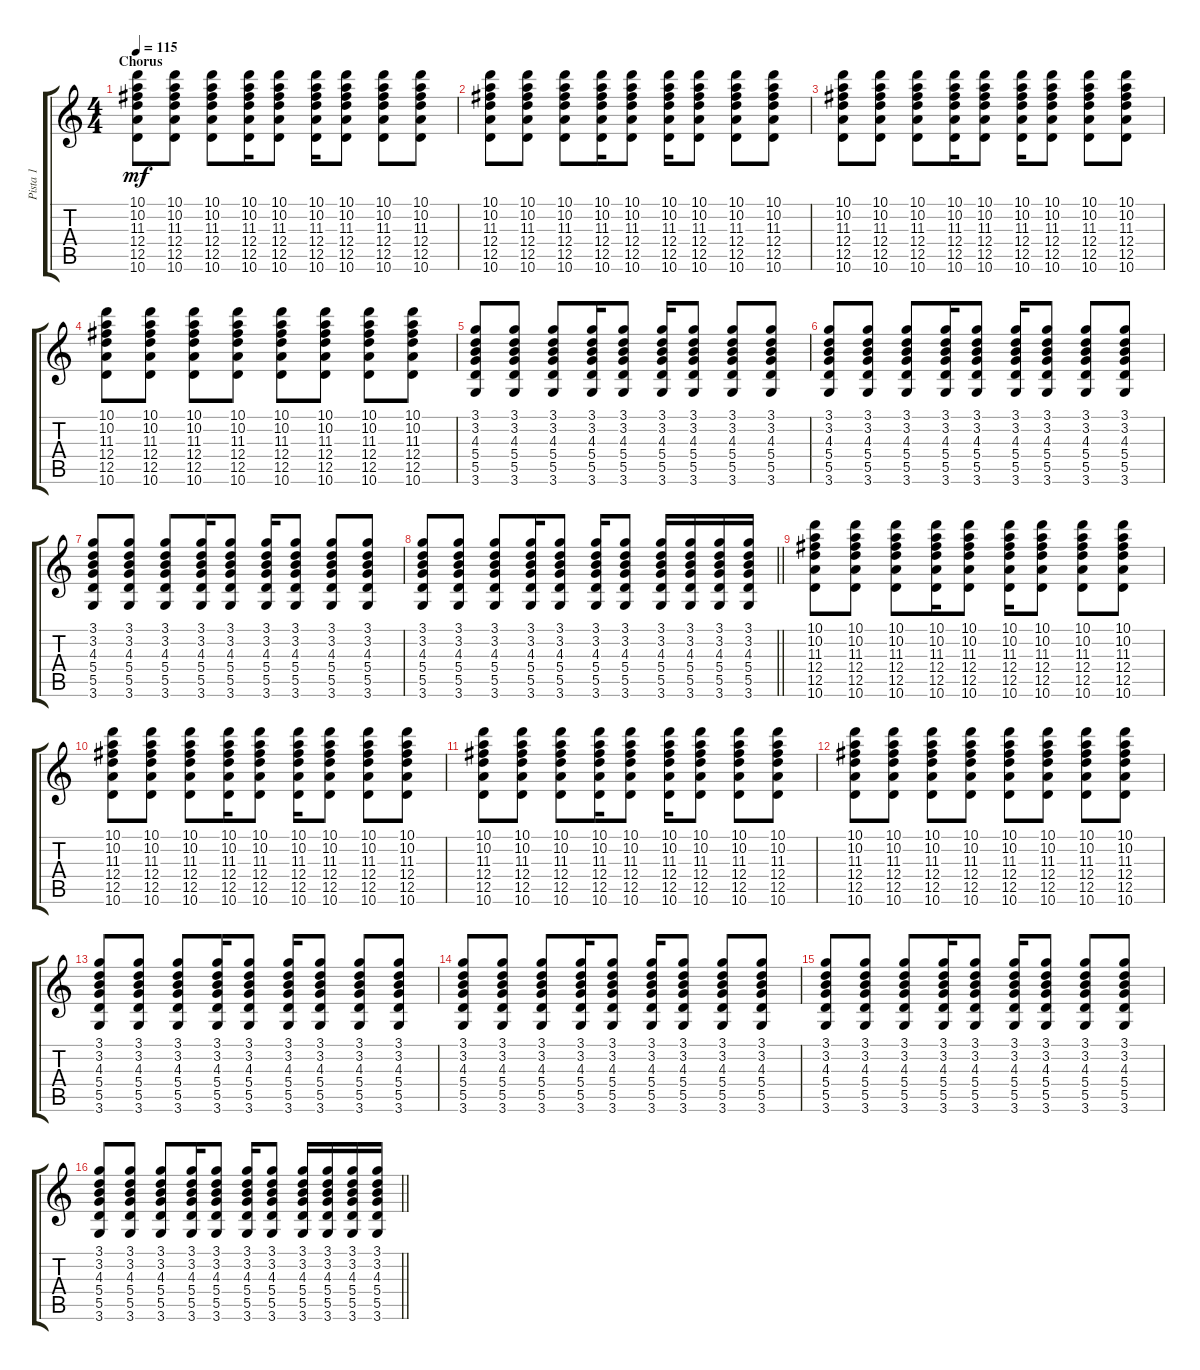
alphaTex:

\track ("Pista 1" "Pista 1") {instrument electricguitarclean}
\staff {score tabs}
\tuning (E4 B3 G3 D3 A2 E2) {hide}
\ts (4 4)
\section ("" "Chorus")
\tempo 115
\clef g2
\ks c
(10.1 10.2 11.3 12.4 12.5 10.6).8{dy mf} (10.1 10.2 11.3 12.4 12.5 10.6).8 (10.1 10.2 11.3 12.4 12.5 10.6).8 (10.1 10.2 11.3 12.4 12.5 10.6).16 (10.1 10.2 11.3 12.4 12.5 10.6).8 (10.1 10.2 11.3 12.4 12.5 10.6).16 (10.1 10.2 11.3 12.4 12.5 10.6).8 (10.1 10.2 11.3 12.4 12.5 10.6).8 (10.1 10.2 11.3 12.4 12.5 10.6).8 |
(10.1 10.2 11.3 12.4 12.5 10.6).8 (10.1 10.2 11.3 12.4 12.5 10.6).8 (10.1 10.2 11.3 12.4 12.5 10.6).8 (10.1 10.2 11.3 12.4 12.5 10.6).16 (10.1 10.2 11.3 12.4 12.5 10.6).8 (10.1 10.2 11.3 12.4 12.5 10.6).16 (10.1 10.2 11.3 12.4 12.5 10.6).8 (10.1 10.2 11.3 12.4 12.5 10.6).8 (10.1 10.2 11.3 12.4 12.5 10.6).8 |
(10.1 10.2 11.3 12.4 12.5 10.6).8 (10.1 10.2 11.3 12.4 12.5 10.6).8 (10.1 10.2 11.3 12.4 12.5 10.6).8 (10.1 10.2 11.3 12.4 12.5 10.6).16 (10.1 10.2 11.3 12.4 12.5 10.6).8 (10.1 10.2 11.3 12.4 12.5 10.6).16 (10.1 10.2 11.3 12.4 12.5 10.6).8 (10.1 10.2 11.3 12.4 12.5 10.6).8 (10.1 10.2 11.3 12.4 12.5 10.6).8 |
(10.1 10.2 11.3 12.4 12.5 10.6).8 (10.1 10.2 11.3 12.4 12.5 10.6).8 (10.1 10.2 11.3 12.4 12.5 10.6).8 (10.1 10.2 11.3 12.4 12.5 10.6).8 (10.1 10.2 11.3 12.4 12.5 10.6).8 (10.1 10.2 11.3 12.4 12.5 10.6).8 (10.1 10.2 11.3 12.4 12.5 10.6).8 (10.1 10.2 11.3 12.4 12.5 10.6).8 |
(3.1 3.2 4.3 5.4 5.5 3.6).8 (3.1 3.2 4.3 5.4 5.5 3.6).8 (3.1 3.2 4.3 5.4 5.5 3.6).8 (3.1 3.2 4.3 5.4 5.5 3.6).16 (3.1 3.2 4.3 5.4 5.5 3.6).8 (3.1 3.2 4.3 5.4 5.5 3.6).16 (3.1 3.2 4.3 5.4 5.5 3.6).8 (3.1 3.2 4.3 5.4 5.5 3.6).8 (3.1 3.2 4.3 5.4 5.5 3.6).8 |
(3.1 3.2 4.3 5.4 5.5 3.6).8 (3.1 3.2 4.3 5.4 5.5 3.6).8 (3.1 3.2 4.3 5.4 5.5 3.6).8 (3.1 3.2 4.3 5.4 5.5 3.6).16 (3.1 3.2 4.3 5.4 5.5 3.6).8 (3.1 3.2 4.3 5.4 5.5 3.6).16 (3.1 3.2 4.3 5.4 5.5 3.6).8 (3.1 3.2 4.3 5.4 5.5 3.6).8 (3.1 3.2 4.3 5.4 5.5 3.6).8 |
(3.1 3.2 4.3 5.4 5.5 3.6).8 (3.1 3.2 4.3 5.4 5.5 3.6).8 (3.1 3.2 4.3 5.4 5.5 3.6).8 (3.1 3.2 4.3 5.4 5.5 3.6).16 (3.1 3.2 4.3 5.4 5.5 3.6).8 (3.1 3.2 4.3 5.4 5.5 3.6).16 (3.1 3.2 4.3 5.4 5.5 3.6).8 (3.1 3.2 4.3 5.4 5.5 3.6).8 (3.1 3.2 4.3 5.4 5.5 3.6).8 |
\barLineRight lightlight
(3.1 3.2 4.3 5.4 5.5 3.6).8 (3.1 3.2 4.3 5.4 5.5 3.6).8 (3.1 3.2 4.3 5.4 5.5 3.6).8 (3.1 3.2 4.3 5.4 5.5 3.6).16 (3.1 3.2 4.3 5.4 5.5 3.6).8 (3.1 3.2 4.3 5.4 5.5 3.6).16 (3.1 3.2 4.3 5.4 5.5 3.6).8 (3.1 3.2 4.3 5.4 5.5 3.6).16 (3.1 3.2 4.3 5.4 5.5 3.6).16 (3.1 3.2 4.3 5.4 5.5 3.6).16 (3.1 3.2 4.3 5.4 5.5 3.6).16 |
(10.1 10.2 11.3 12.4 12.5 10.6).8 (10.1 10.2 11.3 12.4 12.5 10.6).8 (10.1 10.2 11.3 12.4 12.5 10.6).8 (10.1 10.2 11.3 12.4 12.5 10.6).16 (10.1 10.2 11.3 12.4 12.5 10.6).8 (10.1 10.2 11.3 12.4 12.5 10.6).16 (10.1 10.2 11.3 12.4 12.5 10.6).8 (10.1 10.2 11.3 12.4 12.5 10.6).8 (10.1 10.2 11.3 12.4 12.5 10.6).8 |
(10.1 10.2 11.3 12.4 12.5 10.6).8 (10.1 10.2 11.3 12.4 12.5 10.6).8 (10.1 10.2 11.3 12.4 12.5 10.6).8 (10.1 10.2 11.3 12.4 12.5 10.6).16 (10.1 10.2 11.3 12.4 12.5 10.6).8 (10.1 10.2 11.3 12.4 12.5 10.6).16 (10.1 10.2 11.3 12.4 12.5 10.6).8 (10.1 10.2 11.3 12.4 12.5 10.6).8 (10.1 10.2 11.3 12.4 12.5 10.6).8 |
(10.1 10.2 11.3 12.4 12.5 10.6).8 (10.1 10.2 11.3 12.4 12.5 10.6).8 (10.1 10.2 11.3 12.4 12.5 10.6).8 (10.1 10.2 11.3 12.4 12.5 10.6).16 (10.1 10.2 11.3 12.4 12.5 10.6).8 (10.1 10.2 11.3 12.4 12.5 10.6).16 (10.1 10.2 11.3 12.4 12.5 10.6).8 (10.1 10.2 11.3 12.4 12.5 10.6).8 (10.1 10.2 11.3 12.4 12.5 10.6).8 |
(10.1 10.2 11.3 12.4 12.5 10.6).8 (10.1 10.2 11.3 12.4 12.5 10.6).8 (10.1 10.2 11.3 12.4 12.5 10.6).8 (10.1 10.2 11.3 12.4 12.5 10.6).8 (10.1 10.2 11.3 12.4 12.5 10.6).8 (10.1 10.2 11.3 12.4 12.5 10.6).8 (10.1 10.2 11.3 12.4 12.5 10.6).8 (10.1 10.2 11.3 12.4 12.5 10.6).8 |
(3.1 3.2 4.3 5.4 5.5 3.6).8 (3.1 3.2 4.3 5.4 5.5 3.6).8 (3.1 3.2 4.3 5.4 5.5 3.6).8 (3.1 3.2 4.3 5.4 5.5 3.6).16 (3.1 3.2 4.3 5.4 5.5 3.6).8 (3.1 3.2 4.3 5.4 5.5 3.6).16 (3.1 3.2 4.3 5.4 5.5 3.6).8 (3.1 3.2 4.3 5.4 5.5 3.6).8 (3.1 3.2 4.3 5.4 5.5 3.6).8 |
(3.1 3.2 4.3 5.4 5.5 3.6).8 (3.1 3.2 4.3 5.4 5.5 3.6).8 (3.1 3.2 4.3 5.4 5.5 3.6).8 (3.1 3.2 4.3 5.4 5.5 3.6).16 (3.1 3.2 4.3 5.4 5.5 3.6).8 (3.1 3.2 4.3 5.4 5.5 3.6).16 (3.1 3.2 4.3 5.4 5.5 3.6).8 (3.1 3.2 4.3 5.4 5.5 3.6).8 (3.1 3.2 4.3 5.4 5.5 3.6).8 |
(3.1 3.2 4.3 5.4 5.5 3.6).8 (3.1 3.2 4.3 5.4 5.5 3.6).8 (3.1 3.2 4.3 5.4 5.5 3.6).8 (3.1 3.2 4.3 5.4 5.5 3.6).16 (3.1 3.2 4.3 5.4 5.5 3.6).8 (3.1 3.2 4.3 5.4 5.5 3.6).16 (3.1 3.2 4.3 5.4 5.5 3.6).8 (3.1 3.2 4.3 5.4 5.5 3.6).8 (3.1 3.2 4.3 5.4 5.5 3.6).8 |
\barLineRight lightlight
(3.1 3.2 4.3 5.4 5.5 3.6).8 (3.1 3.2 4.3 5.4 5.5 3.6).8 (3.1 3.2 4.3 5.4 5.5 3.6).8 (3.1 3.2 4.3 5.4 5.5 3.6).16 (3.1 3.2 4.3 5.4 5.5 3.6).8 (3.1 3.2 4.3 5.4 5.5 3.6).16 (3.1 3.2 4.3 5.4 5.5 3.6).8 (3.1 3.2 4.3 5.4 5.5 3.6).16 (3.1 3.2 4.3 5.4 5.5 3.6).16 (3.1 3.2 4.3 5.4 5.5 3.6).16 (3.1 3.2 4.3 5.4 5.5 3.6).16
